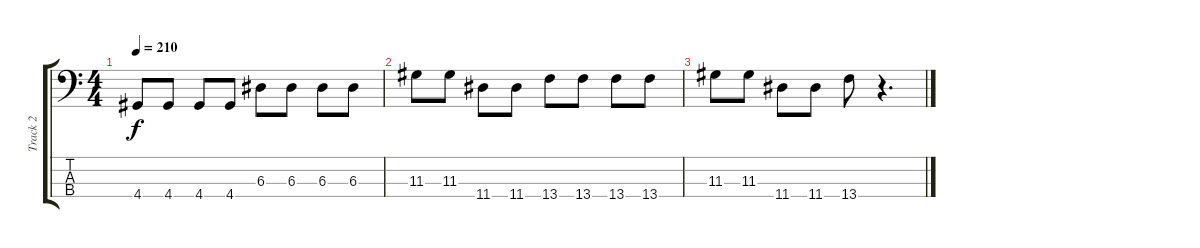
\track ("Track 2" "Track 2") {instrument electricbassfinger}
\staff {score tabs}
\tuning (G2 D2 A1 E1) {hide}
\ts (4 4)
\tempo 210
\clef f4
\ks c
4.4.8{dy f} 4.4.8 4.4.8 4.4.8 6.3.8 6.3.8 6.3.8 6.3.8 |
11.3.8 11.3.8 11.4.8 11.4.8 13.4.8 13.4.8 13.4.8 13.4.8 |
11.3.8 11.3.8 11.4.8 11.4.8 13.4.8 r.4{d}
